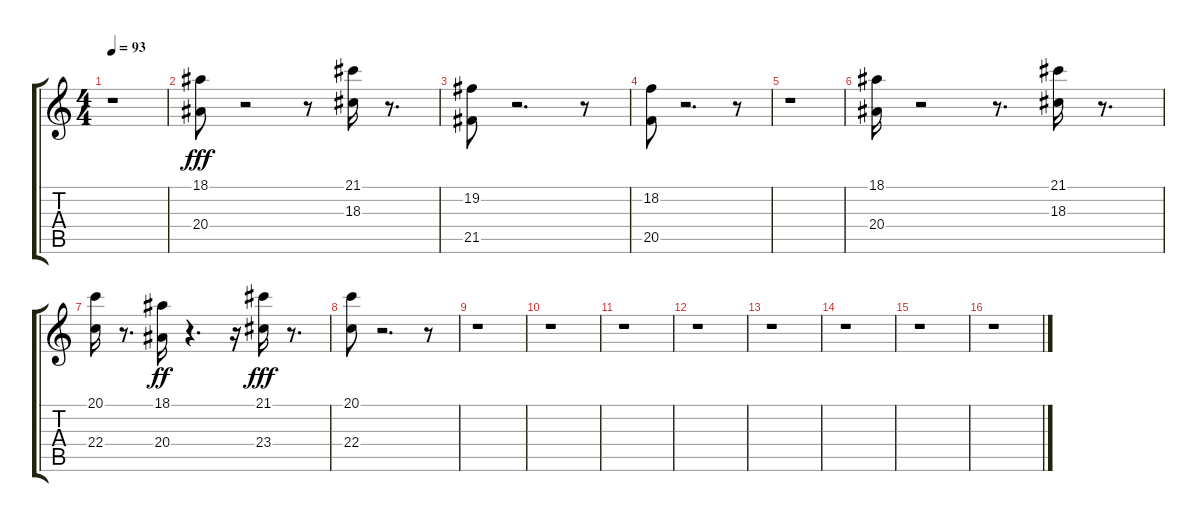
\track "" {instrument stringensemble1}
\staff {score tabs}
\tuning (E4 B3 G3 D3 A2 E2) {hide}
\ts (4 4)
\tempo 93
\clef g2
\ks c
r.1{dy fff} |
(18.1 20.4).8 r.2 r.8 (21.1 18.3).16 r.8{d} |
(19.2 21.5).8 r.2{d} r.8 |
(18.2 20.5).8 r.2{d} r.8 |
r.1 |
(18.1 20.4).16 r.2 r.8{d} (21.1 18.3).16 r.8{d} |
(20.1 22.4).16 r.8{d} (18.1 20.4).16{dy ff} r.4{d} r.16 (21.1 23.4).16{dy fff} r.8{d} |
(20.1 22.4).8 r.2{d} r.8 |
r.1 |
r.1 |
r.1 |
r.1 |
r.1 |
r.1 |
r.1 |
r.1
